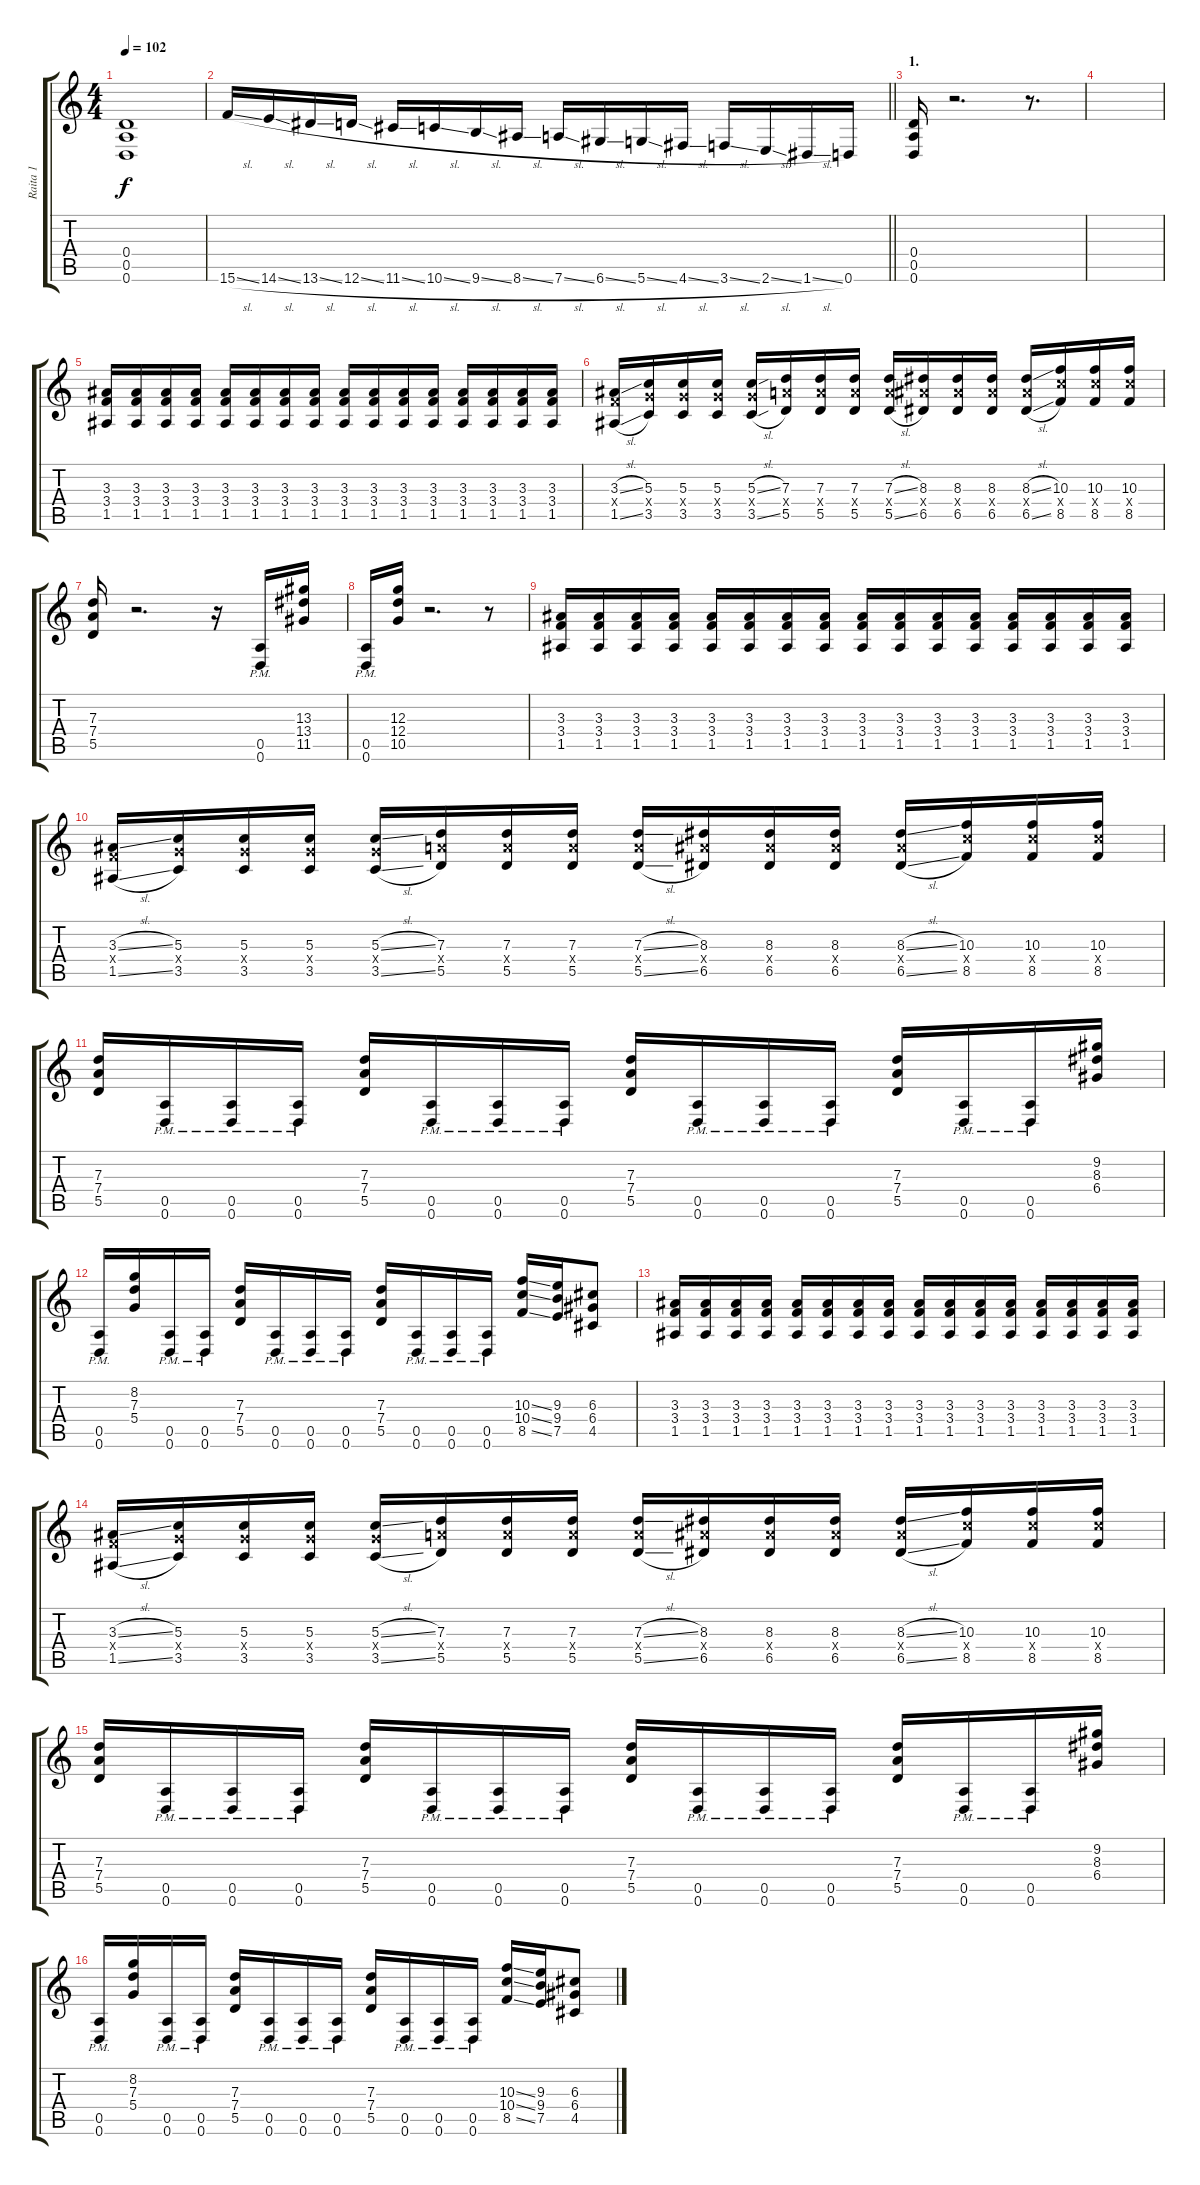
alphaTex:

\track ("Raita 1" "Raita 1") {instrument distortionguitar}
\staff {score tabs}
\tuning (E4 B3 G3 D3 A2 D2) {hide}
\ts (4 4)
\tempo 102
\clef g2
\ks c
(0.4 0.5 0.6).1{dy f} |
\barLineRight lightlight
15.6{sl}.16{instrument guitarharmonics} 14.6{sl}.16 13.6{sl}.16 12.6{sl}.16 11.6{sl}.16 10.6{sl}.16 9.6{sl}.16 8.6{sl}.16 7.6{sl}.16 6.6{sl}.16 5.6{sl}.16 4.6{sl}.16 3.6{sl}.16 2.6{sl}.16 1.6{sl}.16 0.6.16 |
\section ("" "1.")
(0.4 0.5 0.6).16{instrument distortionguitar} r.2{d} r.8{d} |
|
(3.3 3.4 1.5).16 (3.3 3.4 1.5).16 (3.3 3.4 1.5).16 (3.3 3.4 1.5).16 (3.3 3.4 1.5).16 (3.3 3.4 1.5).16 (3.3 3.4 1.5).16 (3.3 3.4 1.5).16 (3.3 3.4 1.5).16 (3.3 3.4 1.5).16 (3.3 3.4 1.5).16 (3.3 3.4 1.5).16 (3.3 3.4 1.5).16 (3.3 3.4 1.5).16 (3.3 3.4 1.5).16 (3.3 3.4 1.5).16 |
(3.3{sl} 3.4{x} 1.5{sl}).16 (5.3 5.4{x} 3.5).16 (5.3 5.4{x} 3.5).16 (5.3 5.4{x} 3.5).16 (5.3{sl} 5.4{x} 3.5{sl}).16 (7.3 7.4{x} 5.5).16 (7.3 7.4{x} 5.5).16 (7.3 7.4{x} 5.5).16 (7.3{sl} 7.4{x} 5.5{sl}).16 (8.3 8.4{x} 6.5).16 (8.3 8.4{x} 6.5).16 (8.3 8.4{x} 6.5).16 (8.3{sl} 8.4{x} 6.5{sl}).16 (10.3 10.4{x} 8.5).16 (10.3 10.4{x} 8.5).16 (10.3 10.4{x} 8.5).16 |
(7.3 7.4 5.5).16 r.2{d} r.16 (0.5{pm} 0.6{pm}).16 (13.3 13.4 11.5).16 |
(0.5{pm} 0.6{pm}).16 (12.3 12.4 10.5).16 r.2{d} r.8 |
(3.3 3.4 1.5).16 (3.3 3.4 1.5).16 (3.3 3.4 1.5).16 (3.3 3.4 1.5).16 (3.3 3.4 1.5).16 (3.3 3.4 1.5).16 (3.3 3.4 1.5).16 (3.3 3.4 1.5).16 (3.3 3.4 1.5).16 (3.3 3.4 1.5).16 (3.3 3.4 1.5).16 (3.3 3.4 1.5).16 (3.3 3.4 1.5).16 (3.3 3.4 1.5).16 (3.3 3.4 1.5).16 (3.3 3.4 1.5).16 |
(3.3{sl} 3.4{x} 1.5{sl}).16 (5.3 5.4{x} 3.5).16 (5.3 5.4{x} 3.5).16 (5.3 5.4{x} 3.5).16 (5.3{sl} 5.4{x} 3.5{sl}).16 (7.3 7.4{x} 5.5).16 (7.3 7.4{x} 5.5).16 (7.3 7.4{x} 5.5).16 (7.3{sl} 7.4{x} 5.5{sl}).16 (8.3 8.4{x} 6.5).16 (8.3 8.4{x} 6.5).16 (8.3 8.4{x} 6.5).16 (8.3{sl} 8.4{x} 6.5{sl}).16 (10.3 10.4{x} 8.5).16 (10.3 10.4{x} 8.5).16 (10.3 10.4{x} 8.5).16 |
(7.3 7.4 5.5).16 (0.5{pm} 0.6{pm}).16 (0.5{pm} 0.6{pm}).16 (0.5{pm} 0.6{pm}).16 (7.3 7.4 5.5).16 (0.5{pm} 0.6{pm}).16 (0.5{pm} 0.6{pm}).16 (0.5{pm} 0.6{pm}).16 (7.3 7.4 5.5).16 (0.5{pm} 0.6{pm}).16 (0.5{pm} 0.6{pm}).16 (0.5{pm} 0.6{pm}).16 (7.3 7.4 5.5).16 (0.5{pm} 0.6{pm}).16 (0.5{pm} 0.6{pm}).16 (9.2 8.3 6.4).16 |
(0.5{pm} 0.6{pm}).16 (8.2 7.3 5.4).16 (0.5{pm} 0.6{pm}).16 (0.5{pm} 0.6{pm}).16 (7.3 7.4 5.5).16 (0.5{pm} 0.6{pm}).16 (0.5{pm} 0.6{pm}).16 (0.5{pm} 0.6{pm}).16 (7.3 7.4 5.5).16 (0.5{pm} 0.6{pm}).16 (0.5{pm} 0.6{pm}).16 (0.5{pm} 0.6{pm}).16 (10.3{ss} 10.4{ss} 8.5{ss}).16 (9.3 9.4 7.5).16 (6.3 6.4 4.5).8 |
(3.3 3.4 1.5).16 (3.3 3.4 1.5).16 (3.3 3.4 1.5).16 (3.3 3.4 1.5).16 (3.3 3.4 1.5).16 (3.3 3.4 1.5).16 (3.3 3.4 1.5).16 (3.3 3.4 1.5).16 (3.3 3.4 1.5).16 (3.3 3.4 1.5).16 (3.3 3.4 1.5).16 (3.3 3.4 1.5).16 (3.3 3.4 1.5).16 (3.3 3.4 1.5).16 (3.3 3.4 1.5).16 (3.3 3.4 1.5).16 |
(3.3{sl} 3.4{x} 1.5{sl}).16 (5.3 5.4{x} 3.5).16 (5.3 5.4{x} 3.5).16 (5.3 5.4{x} 3.5).16 (5.3{sl} 5.4{x} 3.5{sl}).16 (7.3 7.4{x} 5.5).16 (7.3 7.4{x} 5.5).16 (7.3 7.4{x} 5.5).16 (7.3{sl} 7.4{x} 5.5{sl}).16 (8.3 8.4{x} 6.5).16 (8.3 8.4{x} 6.5).16 (8.3 8.4{x} 6.5).16 (8.3{sl} 8.4{x} 6.5{sl}).16 (10.3 10.4{x} 8.5).16 (10.3 10.4{x} 8.5).16 (10.3 10.4{x} 8.5).16 |
(7.3 7.4 5.5).16 (0.5{pm} 0.6{pm}).16 (0.5{pm} 0.6{pm}).16 (0.5{pm} 0.6{pm}).16 (7.3 7.4 5.5).16 (0.5{pm} 0.6{pm}).16 (0.5{pm} 0.6{pm}).16 (0.5{pm} 0.6{pm}).16 (7.3 7.4 5.5).16 (0.5{pm} 0.6{pm}).16 (0.5{pm} 0.6{pm}).16 (0.5{pm} 0.6{pm}).16 (7.3 7.4 5.5).16 (0.5{pm} 0.6{pm}).16 (0.5{pm} 0.6{pm}).16 (9.2 8.3 6.4).16 |
(0.5{pm} 0.6{pm}).16 (8.2 7.3 5.4).16 (0.5{pm} 0.6{pm}).16 (0.5{pm} 0.6{pm}).16 (7.3 7.4 5.5).16 (0.5{pm} 0.6{pm}).16 (0.5{pm} 0.6{pm}).16 (0.5{pm} 0.6{pm}).16 (7.3 7.4 5.5).16 (0.5{pm} 0.6{pm}).16 (0.5{pm} 0.6{pm}).16 (0.5{pm} 0.6{pm}).16 (10.3{ss} 10.4{ss} 8.5{ss}).16 (9.3 9.4 7.5).16 (6.3 6.4 4.5).8
